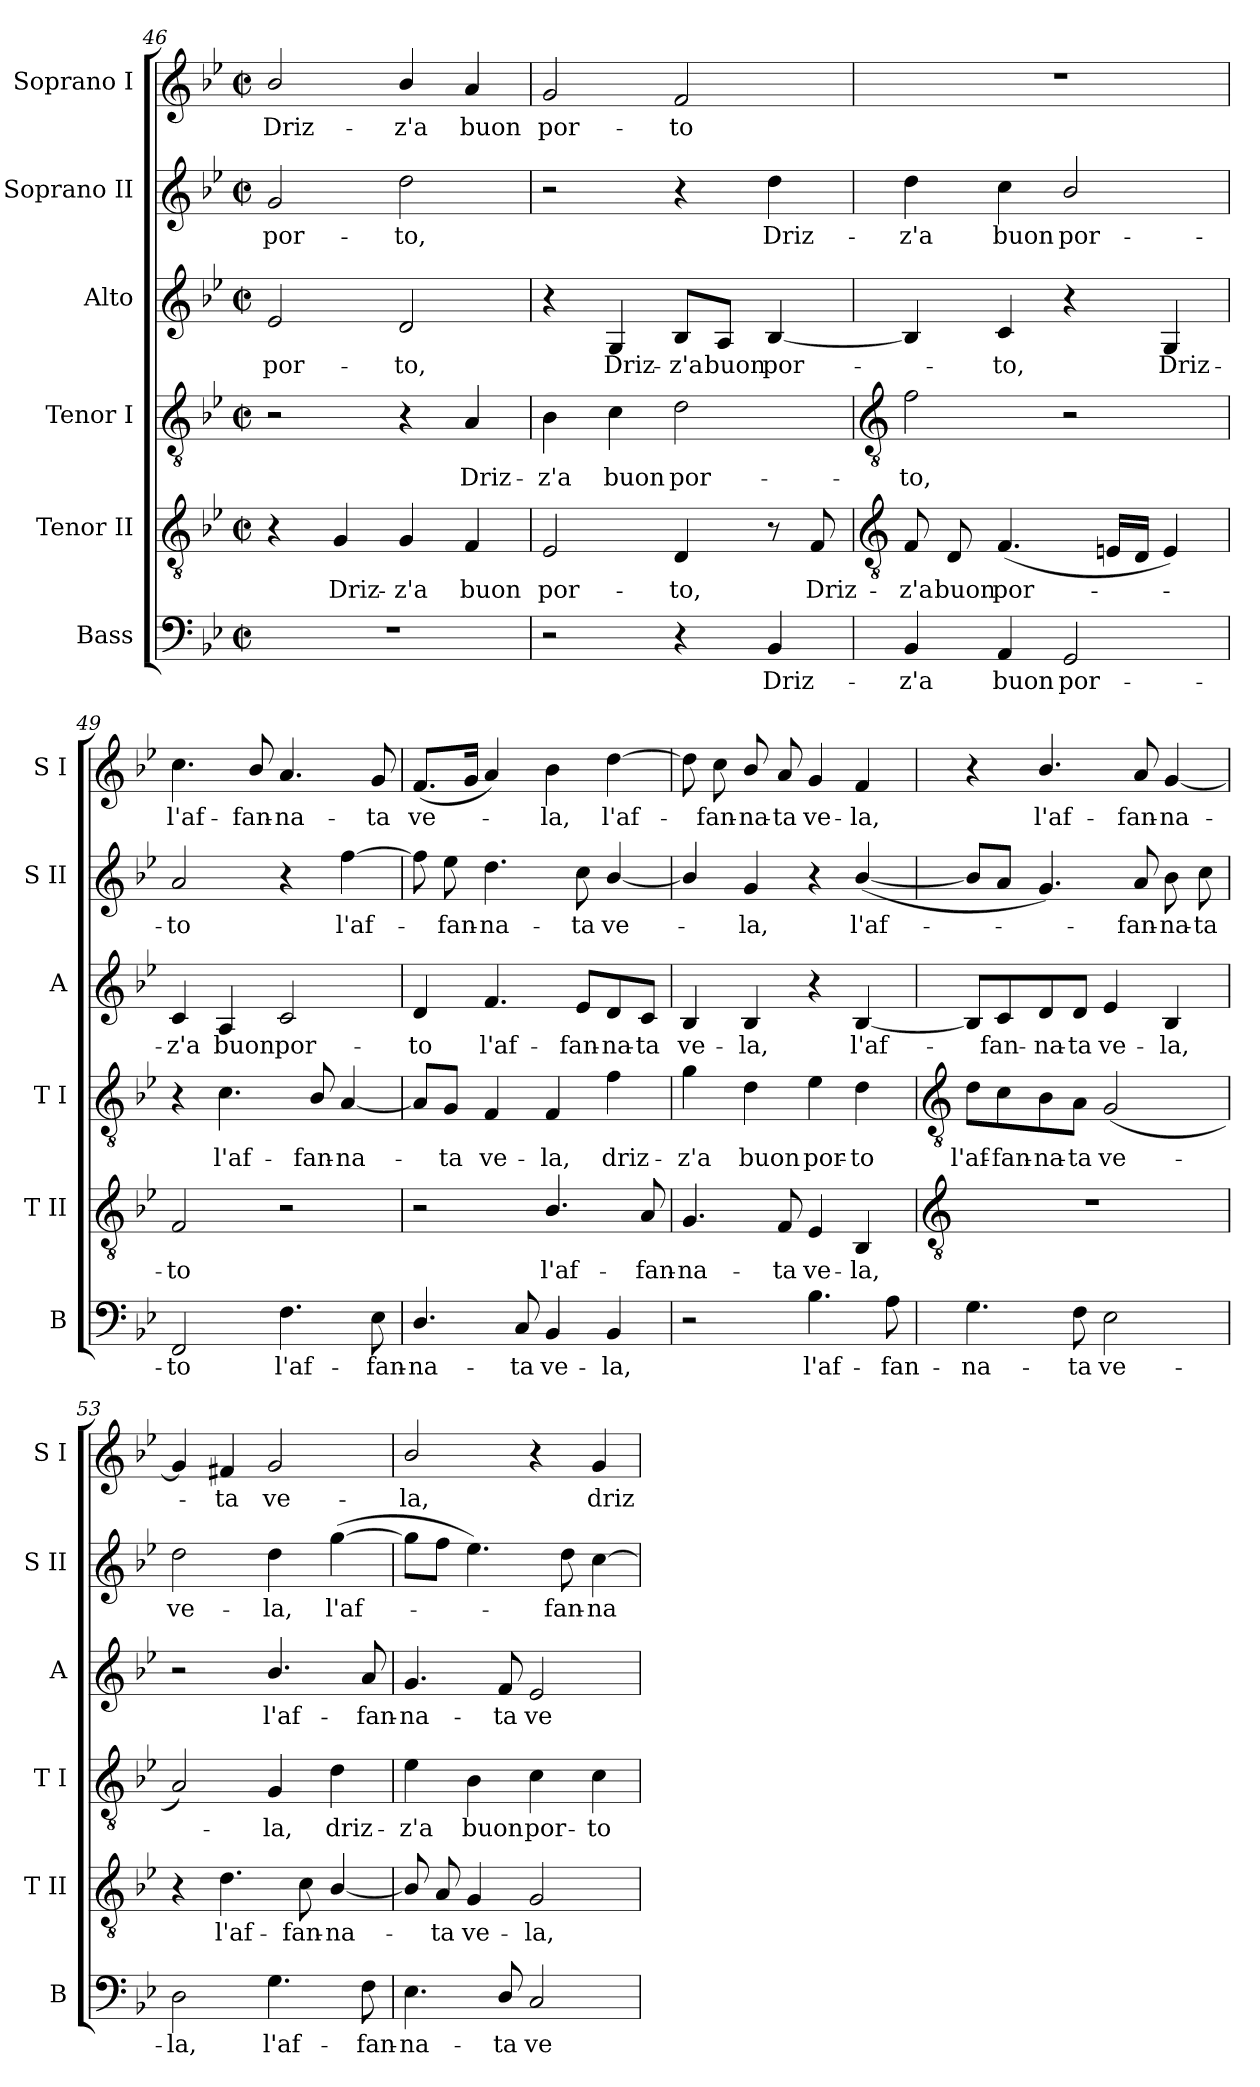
**kern	**text	**kern	**text	**kern	**text	**kern	**text	**kern	**text	**kern	**text
*part6	*part6	*part5	*part5	*part4	*part4	*part3	*part3	*part2	*part2	*part1	*part1
*staff6	*staff6	*staff5	*staff5	*staff4	*staff4	*staff3	*staff3	*staff2	*staff2	*staff1	*staff1
*I"Bass	*	*I"Tenor II	*	*I"Tenor I	*	*I"Alto	*	*I"Soprano II	*	*I"Soprano I	*
*I'B	*	*I'T II	*	*I'T I	*	*I'A	*	*I'S II	*	*I'S I	*
*clefF4	*	*clefGv2	*	*clefGv2	*	*clefG2	*	*clefG2	*	*clefG2	*
*k[b-e-]	*	*k[b-e-]	*	*k[b-e-]	*	*k[b-e-]	*	*k[b-e-]	*	*k[b-e-]	*
*B-:	*	*B-:	*	*B-:	*	*B-:	*	*B-:	*	*B-:	*
*M2/2	*	*M2/2	*	*M2/2	*	*M2/2	*	*M2/2	*	*M2/2	*
*met(c|)	*	*met(c|)	*	*met(c|)	*	*met(c|)	*	*met(c|)	*	*met(c|)	*
=46	=46	=46	=46	=46	=46	=46	=46	=46	=46	=46	=46
!	!	!	!	!	!	!	!LO:LY:b	!	!LO:LY:b	!	!LO:LY:b
1r	.	4r	.	2r	.	2e-	por-	2g	por-	2b-/	Driz-
!	!	!	!LO:LY:b	!	!	!	!	!	!	!	!
.	.	4G	Driz-	.	.	.	.	.	.	.	.
!	!	!	!LO:LY:b	!	!	!	!LO:LY:b	!	!LO:LY:b	!	!LO:LY:b
.	.	4G	-z'a	4r	.	2d	-to,	2dd	-to,	4b-/	-z'a
!	!	!	!LO:LY:b	!	!LO:LY:b	!	!	!	!	!	!LO:LY:b
.	.	4F	buon	4A	Driz-	.	.	.	.	4a	buon
=47	=47	=47	=47	=47	=47	=47	=47	=47	=47	=47	=47
!	!	!	!LO:LY:b	!	!LO:LY:b	!	!	!	!	!	!LO:LY:b
2r	.	2E-	por-	4B-	-z'a	4r	.	2r	.	2g	por-
!	!	!	!	!	!LO:LY:b	!	!LO:LY:b	!	!	!	!
.	.	.	.	4c	buon	4G	Driz-	.	.	.	.
!	!	!	!LO:LY:b	!	!LO:LY:b	!	!LO:LY:b	!	!	!	!LO:LY:b
4r	.	4D	-to,	2d	por-	8B-/L	-z'a	4r	.	2f	-to
!	!	!	!	!	!	!	!LO:LY:b	!	!	!	!
.	.	.	.	.	.	8A/J	buon	.	.	.	.
!	!LO:LY:b	!	!	!	!	!	!LO:LY:b	!	!LO:LY:b	!	!
4BB-	Driz-	8r	.	.	.	[4B-	por-	4dd	Driz-	.	.
!	!	!	!LO:LY:b	!	!	!	!	!	!	!	!
.	.	8F	Driz-	.	.	.	.	.	.	.	.
!!LO:LB:g=z
=48	=48	=48	=48	=48	=48	=48	=48	=48	=48	=48	=48
*	*	*clefGv2	*	*clefGv2	*	*	*	*	*	*	*
!	!LO:LY:b	!	!LO:LY:b	!	!LO:LY:b	!	!	!	!LO:LY:b	!	!
4BB-	-z'a	8F	-z'a	2f	-to,	4B-]	.	4dd	-z'a	1r	.
!	!	!	!LO:LY:b	!	!	!	!	!	!	!	!
.	.	8D	buon	.	.	.	.	.	.	.	.
!	!LO:LY:b	!	!LO:LY:b	!	!	!	!LO:LY:b	!	!LO:LY:b	!	!
4AA	buon	(<4.F	por-	.	.	4c	to,	4cc	buon	.	.
!	!LO:LY:b	!	!	!	!	!	!	!	!LO:LY:b	!	!
2GG	por-	.	.	2r	.	4r	.	2b-/	por-	.	.
.	.	16EnLL	.	.	.	.	.	.	.	.	.
.	.	16DJJ	.	.	.	.	.	.	.	.	.
!	!	!	!	!	!	!	!LO:LY:b	!	!	!	!
.	.	4E)	.	.	.	4G	Driz-	.	.	.	.
=49	=49	=49	=49	=49	=49	=49	=49	=49	=49	=49	=49
!	!LO:LY:b	!	!LO:LY:b	!	!	!	!LO:LY:b	!	!LO:LY:b	!	!LO:LY:b
2FF	-to	2F	to	4r	.	4c	-z'a	2a	-to	4.cc	l'af-
!	!	!	!	!	!LO:LY:b	!	!LO:LY:b	!	!	!	!
.	.	.	.	4.c	l'af-	4A	buon	.	.	.	.
!	!	!	!	!	!	!	!	!	!	!	!LO:LY:b
.	.	.	.	.	.	.	.	.	.	8b-/	-fan-
!	!LO:LY:b	!	!	!	!	!	!LO:LY:b	!	!	!	!LO:LY:b
4.F	l'af-	2r	.	.	.	2c	por-	4r	.	4.a	-na-
!	!	!	!	!	!LO:LY:b	!	!	!	!	!	!
.	.	.	.	8B-/	-fan-	.	.	.	.	.	.
!	!	!	!	!	!LO:LY:b	!	!	!	!LO:LY:b	!	!
.	.	.	.	[4A	-na-	.	.	[4ff	l'af-	.	.
!	!LO:LY:b	!	!	!	!	!	!	!	!	!	!LO:LY:b
8E-	-fan-	.	.	.	.	.	.	.	.	8g	-ta
=50	=50	=50	=50	=50	=50	=50	=50	=50	=50	=50	=50
!	!LO:LY:b	!	!	!	!	!	!LO:LY:b	!	!	!	!LO:LY:b
4.D/	-na-	2r	.	8A/L]	.	4d	-to	8ff]	.	(<8.fL	ve-
!	!	!	!	!	!LO:LY:b	!	!	!	!LO:LY:b	!	!
.	.	.	.	8G/J	ta	.	.	8ee-	fan-	.	.
.	.	.	.	.	.	.	.	.	.	16gJ	.
!	!	!	!	!	!LO:LY:b	!	!LO:LY:b	!	!LO:LY:b	!	!
.	.	.	.	4F	ve-	4.f	l'af-	4.dd	-na-	4a)	.
!	!LO:LY:b	!	!	!	!	!	!	!	!	!	!
8C	-ta	.	.	.	.	.	.	.	.	.	.
!	!LO:LY:b	!	!LO:LY:b	!	!LO:LY:b	!	!	!	!	!	!LO:LY:b
4BB-	ve-	4.B-/	l'af-	4F	-la,	.	.	.	.	4b-	la,
!	!	!	!	!	!	!	!LO:LY:b	!	!LO:LY:b	!	!
.	.	.	.	.	.	8e-/L	-fan-	8cc	-ta	.	.
!	!LO:LY:b	!	!	!	!LO:LY:b	!	!LO:LY:b	!	!LO:LY:b	!	!LO:LY:b
4BB-	-la,	.	.	4f	driz-	8d/	-na-	[4b-/	ve-	[4dd	l'af-
!	!	!	!LO:LY:b	!	!	!	!LO:LY:b	!	!	!	!
.	.	8A	-fan-	.	.	8c/J	-ta	.	.	.	.
=51	=51	=51	=51	=51	=51	=51	=51	=51	=51	=51	=51
!	!	!	!LO:LY:b	!	!LO:LY:b	!	!LO:LY:b	!	!	!	!
2r	.	4.G	-na-	4g	-z'a	4B-	ve-	4b-/]	.	8dd]	.
!	!	!	!	!	!	!	!	!	!	!	!LO:LY:b
.	.	.	.	.	.	.	.	.	.	8cc	fan-
!	!	!	!	!	!LO:LY:b	!	!LO:LY:b	!	!LO:LY:b	!	!LO:LY:b
.	.	.	.	4d	buon	4B-	-la,	4g	la,	8b-/	-na-
!	!	!	!LO:LY:b	!	!	!	!	!	!	!	!LO:LY:b
.	.	8F	-ta	.	.	.	.	.	.	8a	-ta
!	!LO:LY:b	!	!LO:LY:b	!	!LO:LY:b	!	!	!	!	!	!LO:LY:b
4.B-	l'af-	4E-	ve-	4e-	por-	4r	.	4r	.	4g	ve-
!	!	!	!LO:LY:b	!	!LO:LY:b	!	!LO:LY:b	!	!LO:LY:b	!	!LO:LY:b
.	.	4BB-	-la,	4d	-to	[4B-	l'af-	(<[4b-/	l'af-	4f	-la,
!	!LO:LY:b	!	!	!	!	!	!	!	!	!	!
8A	-fan-	.	.	.	.	.	.	.	.	.	.
!!LO:LB:g=z
=52	=52	=52	=52	=52	=52	=52	=52	=52	=52	=52	=52
*	*	*clefGv2	*	*clefGv2	*	*	*	*	*	*	*
!	!LO:LY:b	!	!	!	!LO:LY:b	!	!	!	!	!	!
4.G	-na-	1r	.	8d\L	l'af-	8B-/L]	.	8b-L]	.	4r	.
!	!	!	!	!	!LO:LY:b	!	!LO:LY:b	!	!	!	!
.	.	.	.	8c\	-fan-	8c/	fan-	8aJ	.	.	.
!	!	!	!	!	!LO:LY:b	!	!LO:LY:b	!	!	!	!LO:LY:b
.	.	.	.	8B-\	-na-	8d/	-na-	4.g)	.	4.b-/	l'af-
!	!LO:LY:b	!	!	!	!LO:LY:b	!	!LO:LY:b	!	!	!	!
8F	-ta	.	.	8A\J	-ta	8d/J	-ta	.	.	.	.
!	!LO:LY:b	!	!	!	!LO:LY:b	!	!LO:LY:b	!	!	!	!
2E-	ve-	.	.	(<2G	ve-	4e-	ve-	.	.	.	.
!	!	!	!	!	!	!	!	!	!LO:LY:b	!	!LO:LY:b
.	.	.	.	.	.	.	.	8a	fan-	8a	-fan-
!	!	!	!	!	!	!	!LO:LY:b	!	!LO:LY:b	!	!LO:LY:b
.	.	.	.	.	.	4B-	-la,	8b-	-na-	[4g	-na-
!	!	!	!	!	!	!	!	!	!LO:LY:b	!	!
.	.	.	.	.	.	.	.	8cc	-ta	.	.
=53	=53	=53	=53	=53	=53	=53	=53	=53	=53	=53	=53
!	!LO:LY:b	!	!	!	!	!	!	!	!LO:LY:b	!	!
2D	-la,	4r	.	2A)	.	2r	.	2dd	ve-	4g]	.
!	!	!	!LO:LY:b	!	!	!	!	!	!	!	!LO:LY:b
.	.	4.d	l'af-	.	.	.	.	.	.	4f#X	ta
!	!LO:LY:b	!	!	!	!LO:LY:b	!	!LO:LY:b	!	!LO:LY:b	!	!LO:LY:b
4.G	l'af-	.	.	4G	la,	4.b-/	l'af-	4dd	-la,	2g	ve-
!	!	!	!LO:LY:b	!	!	!	!	!	!	!	!
.	.	8c	-fan-	.	.	.	.	.	.	.	.
!	!	!	!LO:LY:b	!	!LO:LY:b	!	!	!	!LO:LY:b	!	!
.	.	[4B-/	-na-	4d	driz-	.	.	(>[4gg	l'af-	.	.
!	!LO:LY:b	!	!	!	!	!	!LO:LY:b	!	!	!	!
8F	-fan-	.	.	.	.	8a	-fan-	.	.	.	.
=54	=54	=54	=54	=54	=54	=54	=54	=54	=54	=54	=54
!	!LO:LY:b	!	!	!	!LO:LY:b	!	!LO:LY:b	!	!	!	!LO:LY:b
4.E-	-na-	8B-/]	.	4e-	-z'a	4.g	-na-	8ggL]	.	2b-/	-la,
!	!	!	!LO:LY:b	!	!	!	!	!	!	!	!
.	.	8A	ta	.	.	.	.	8ffJ	.	.	.
!	!	!	!LO:LY:b	!	!LO:LY:b	!	!	!	!	!	!
.	.	4G	ve-	4B-	buon	.	.	4.ee-)	.	.	.
!	!LO:LY:b	!	!	!	!	!	!LO:LY:b	!	!	!	!
8D/	-ta	.	.	.	.	8f	-ta	.	.	.	.
!	!LO:LY:b	!	!LO:LY:b	!	!LO:LY:b	!	!LO:LY:b	!	!	!	!
2C	ve-	2G	-la,	4c	por-	2e-	ve-	.	.	4r	.
!	!	!	!	!	!	!	!	!	!LO:LY:b	!	!
.	.	.	.	.	.	.	.	8dd	fan-	.	.
!	!	!	!	!	!LO:LY:b	!	!	!	!LO:LY:b	!	!LO:LY:b
.	.	.	.	4c	-to	.	.	[4cc	-na-	4g	driz-
=	=	=	=	=	=	=	=	=	=	=	=
*-	*-	*-	*-	*-	*-	*-	*-	*-	*-	*-	*-
